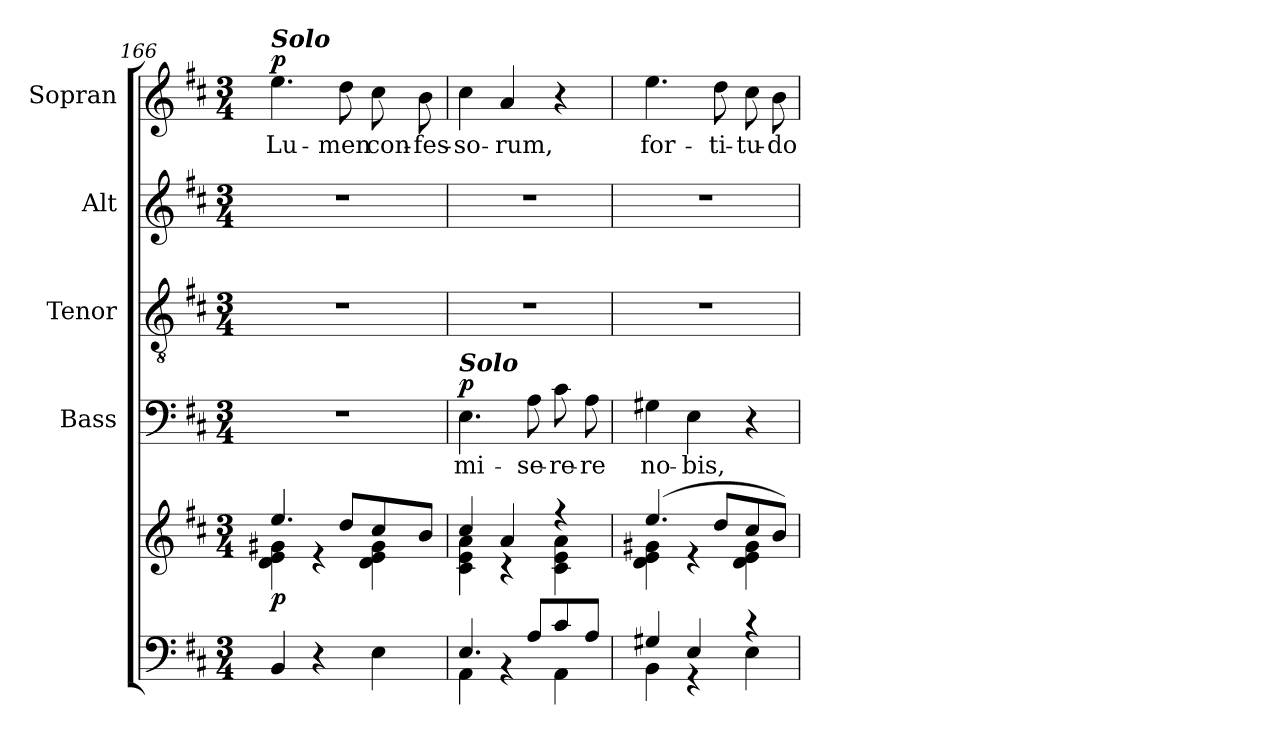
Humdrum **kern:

**kern	**kern	**dynam	**kern	**text	**dynam	**kern	**kern	**kern	**text	**dynam
*part5	*part5	*part5	*part4	*part4	*part4	*part3	*part2	*part1	*part1	*part1
*staff6	*staff5	*staff5/6	*staff4	*staff4	*staff4	*staff3	*staff2	*staff1	*staff1	*staff1
*	*	*	*I"Bass	*	*	*I"Tenor	*I"Alt	*I"Sopran	*	*
*	*	*	*I'B.	*	*	*I'T.	*I'A.	*I'S.	*	*
!!LO:PB:g=z
*clefF4	*clefG2	*	*clefF4	*	*	*clefGv2	*clefG2	*clefG2	*	*
*k[f#c#]	*k[f#c#]	*	*k[f#c#]	*	*	*k[f#c#]	*k[f#c#]	*k[f#c#]	*	*
*D:	*D:	*	*D:	*	*	*D:	*D:	*D:	*	*
*M3/4	*M3/4	*	*M3/4	*	*	*M3/4	*M3/4	*M3/4	*	*
=166	=166	=166	=166	=166	=166	=166	=166	=166	=166	=166
*	*^	*	*	*	*	*	*	*	*	*
!	!	!	!	!	!	!	!	!	!LO:TX:a:Bi:t=Solo	!	!
!	!	!	!LO:DY:b	!	!	!	!	!	!	!LO:LY:b	!LO:DY:a
4BB/	4.ee/	4d\ 4e\ 4g#X\	p	2.r	.	.	2.r	2.r	4.ee\	Lu-	p
4r	.	4re	.	.	.	.	.	.	.	.	.
!	!	!	!	!	!	!	!	!	!	!LO:LY:b	!
.	8dd/L	.	.	.	.	.	.	.	8dd\	-men	.
!	!	!	!	!	!	!	!	!	!	!LO:LY:b	!
4E\	8cc#/	4d\ 4e\ 4g#\	.	.	.	.	.	.	8cc#\	con-	.
!	!	!	!	!	!	!	!	!	!	!LO:LY:b	!
.	8b/J	.	.	.	.	.	.	.	8b\	-fes-	.
=167	=167	=167	=167	=167	=167	=167	=167	=167	=167	=167	=167
*^	*	*	*	*	*	*	*	*	*	*	*
!	!	!	!	!	!LO:TX:a:Bi:t=Solo	!	!	!	!	!	!	!
!	!	!	!	!	!	!LO:LY:b	!LO:DY:a	!	!	!	!LO:LY:b	!
4.E/	4AA\	4cc#/	4c#\ 4e\ 4a\	.	4.E\	mi-	p	2.r	2.r	4cc#\	-so-	.
!	!	!	!	!	!	!	!	!	!	!	!LO:LY:b	!
.	4rAA	4a/	4rc	.	.	.	.	.	.	4a/	-rum,	.
!	!	!	!	!	!	!LO:LY:b	!	!	!	!	!	!
8A/L	.	.	.	.	8A\	-se-	.	.	.	.	.	.
!	!	!	!	!	!	!LO:LY:b	!	!	!	!	!	!
8c#/	4AA\	4rff	4c#\ 4e\ 4a\	.	8c#\	-re-	.	.	.	4r	.	.
!	!	!	!	!	!	!LO:LY:b	!	!	!	!	!	!
8A/J	.	.	.	.	8A\	-re	.	.	.	.	.	.
=168	=168	=168	=168	=168	=168	=168	=168	=168	=168	=168	=168	=168
!	!	!	!	!	!	!LO:LY:b	!	!	!	!	!LO:LY:b	!
4G#X/	4BB\	(4.ee/	4d\ 4e\ 4g#X\	.	4G#X\	no-	.	2.r	2.r	4.ee\	for-	.
!	!	!	!	!	!	!LO:LY:b	!	!	!	!	!	!
4E/	4rGG	.	4rd	.	4E\	-bis,	.	.	.	.	.	.
!	!	!	!	!	!	!	!	!	!	!	!LO:LY:b	!
.	.	8dd/L	.	.	.	.	.	.	.	8dd\	-ti-	.
!	!	!	!	!	!	!	!	!	!	!	!LO:LY:b	!
4rc	4E\	8cc#/	4d\ 4e\ 4g#\	.	4r	.	.	.	.	8cc#\	-tu-	.
!	!	!	!	!	!	!	!	!	!	!	!LO:LY:b	!
.	.	8b/J)	.	.	.	.	.	.	.	8b\	-do	.
*v	*v	*	*	*	*	*	*	*	*	*	*	*
*	*v	*v	*	*	*	*	*	*	*	*	*
=	=	=	=	=	=	=	=	=	=	=
*-	*-	*-	*-	*-	*-	*-	*-	*-	*-	*-
